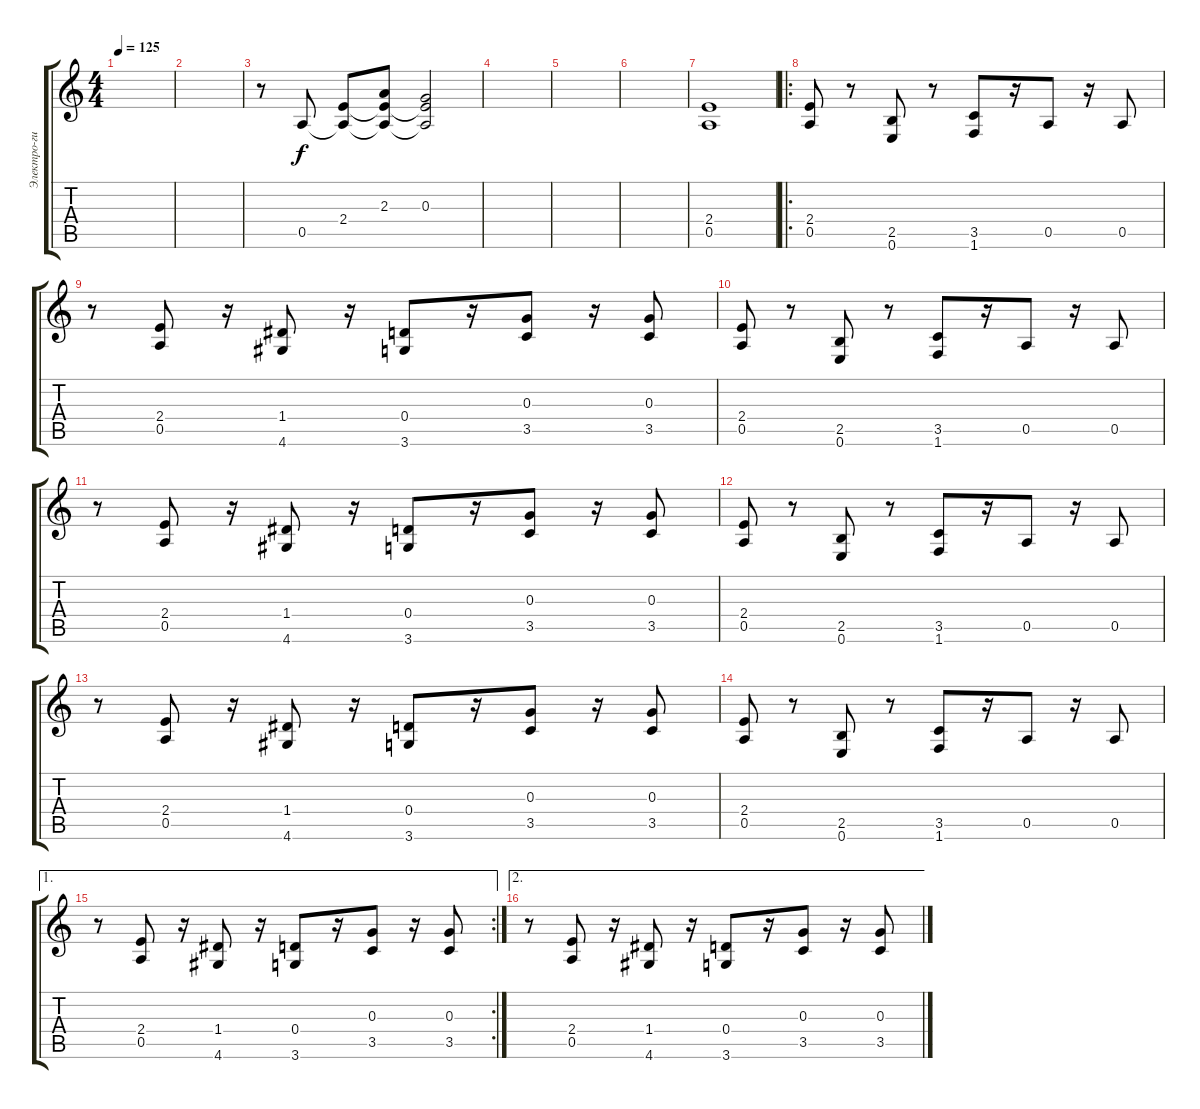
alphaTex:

\track ("Электро-гитара" "Электро-ги") {instrument distortionguitar}
\staff {score tabs}
\tuning (E4 B3 G3 D3 A2 E2) {hide}
\ts (4 4)
\tempo 125
\clef g2
\ks c
|
|
r.8 0.5.8 (2.4 0.5{t}).8 (2.3 2.4{t} 0.5{t}).8 (0.3 2.4{t} 0.5{t}).2 |
|
|
|
(2.4 0.5).1 |
\ro
(2.4 0.5).8 r.8 (2.5 0.6).8 r.8 (3.5 1.6).8 r.16 0.5.8 r.16 0.5.8 |
r.8 (2.4 0.5).8 r.16 (1.4 4.6).8 r.16 (0.4 3.6).8 r.16 (0.3 3.5).8 r.16 (0.3 3.5).8 |
(2.4 0.5).8 r.8 (2.5 0.6).8 r.8 (3.5 1.6).8 r.16 0.5.8 r.16 0.5.8 |
r.8 (2.4 0.5).8 r.16 (1.4 4.6).8 r.16 (0.4 3.6).8 r.16 (0.3 3.5).8 r.16 (0.3 3.5).8 |
(2.4 0.5).8 r.8 (2.5 0.6).8 r.8 (3.5 1.6).8 r.16 0.5.8 r.16 0.5.8 |
r.8 (2.4 0.5).8 r.16 (1.4 4.6).8 r.16 (0.4 3.6).8 r.16 (0.3 3.5).8 r.16 (0.3 3.5).8 |
(2.4 0.5).8 r.8 (2.5 0.6).8 r.8 (3.5 1.6).8 r.16 0.5.8 r.16 0.5.8 |
\ae 1
\rc 2
r.8 (2.4 0.5).8 r.16 (1.4 4.6).8 r.16 (0.4 3.6).8 r.16 (0.3 3.5).8 r.16 (0.3 3.5).8 |
\ae 2
r.8 (2.4 0.5).8 r.16 (1.4 4.6).8 r.16 (0.4 3.6).8 r.16 (0.3 3.5).8 r.16 (0.3 3.5).8
